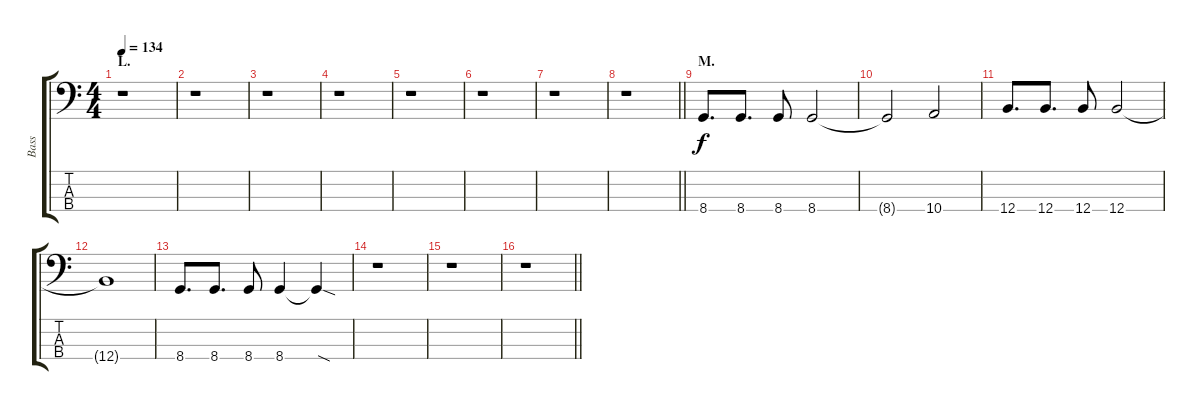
\track ("Bass" "Bass") {instrument electricbasspick}
\staff {score tabs}
\tuning (E2 B1 Gb1 B0) {hide}
\ts (4 4)
\section ("" "L.")
\tempo 134
\clef f4
\ks c
r.1{dy f} |
r.1 |
r.1 |
r.1 |
r.1 |
r.1 |
r.1 |
\barLineRight lightlight
r.1 |
\section ("" "M.")
8.4.8{d} 8.4.8{d} 8.4.8 8.4.2 |
8.4{t}.2 10.4.2 |
12.4.8{d} 12.4.8{d} 12.4.8 12.4.2 |
12.4{t}.1 |
8.4.8{d} 8.4.8{d} 8.4.8 8.4.4 8.4{sod t}.4 |
r.1 |
r.1 |
\barLineRight lightlight
r.1
